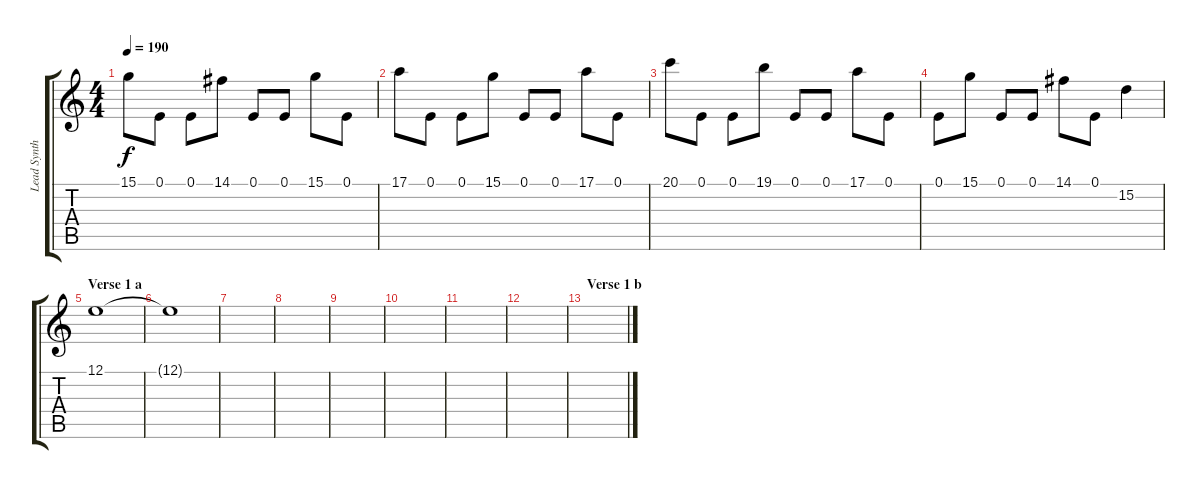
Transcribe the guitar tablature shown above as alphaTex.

\track ("Lead Synth" "Lead Synth") {instrument stringensemble1}
\staff {score tabs}
\tuning (E4 B3 G3 D3 A2 E2) {hide}
\ts (4 4)
\tempo 190
\clef g2
\ks c
15.1.8{dy f} 0.1.8 0.1.8 14.1.8 0.1.8 0.1.8 15.1.8 0.1.8 |
17.1.8 0.1.8 0.1.8 15.1.8 0.1.8 0.1.8 17.1.8 0.1.8 |
20.1.8 0.1.8 0.1.8 19.1.8 0.1.8 0.1.8 17.1.8 0.1.8 |
0.1.8 15.1.8 0.1.8 0.1.8 14.1.8 0.1.8 15.2.4 |
\section ("" "Verse 1 a")
12.1.1 |
12.1{t}.1 |
|
|
|
|
|
|
\section ("" "Verse 1 b")
